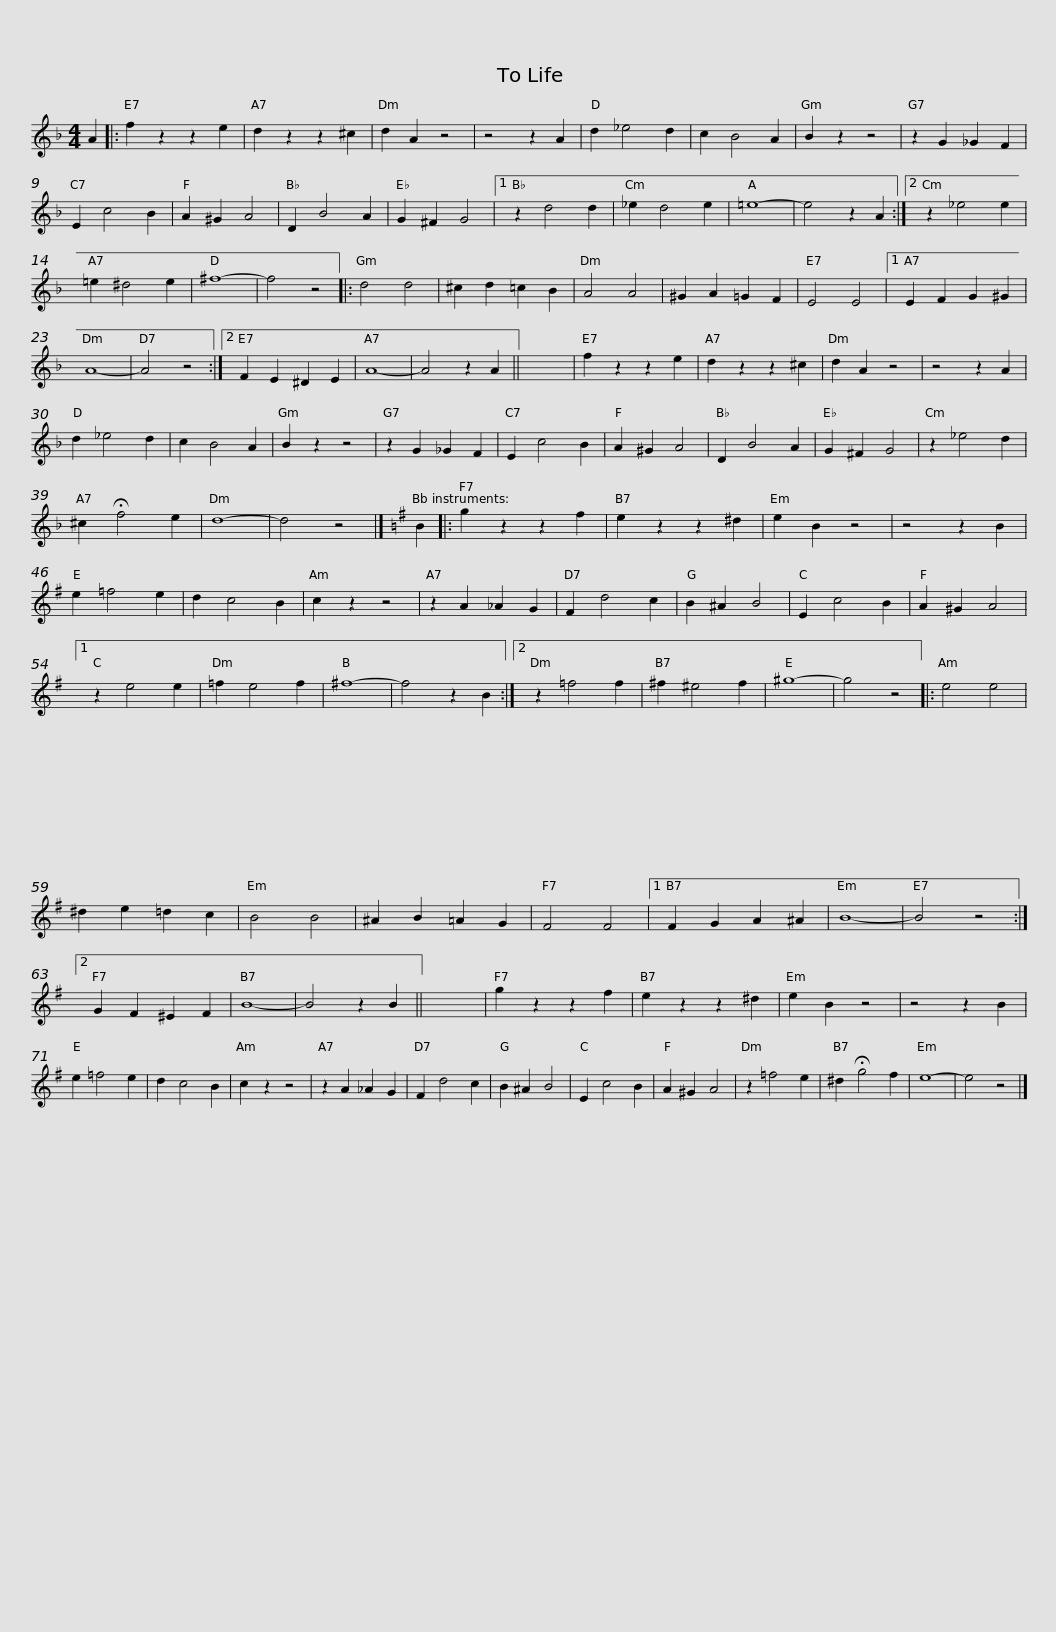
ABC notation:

X:1
L:1/8
M:4/4
I:linebreak $
K:Dmin
V:1 treble
V:1
 A2 |: f2 z2 z2 e2 | d2 z2 z2 ^c2 | d2 A2 z4 | z4 z2 A2 | %5
 d2 _e4 d2 | c2 B4 A2 | B2 z2 z4 | z2 G2 _G2 F2 | E2 c4 B2 | %10
 A2 ^G2 A4 |$ D2 B4 A2 | G2 ^F2 G4 |1 z2 d4 d2 | _e2 d4 e2 | %15
 =e8- | e4 z2 A2 :|2 z2 _e4 e2 | =e2 ^d4 e2 | ^f8- | %20
 f4 z4 |: d4 d4 | ^c2 d2 =c2 B2 |$ A4 A4 | ^G2 A2 =G2 F2 | %25
 E4 E4 |1 E2 F2 G2 ^G2 | A8- | A4 z4 :|2 F2 E2 ^D2 E2 | %30
 A8- | A4 z2 A2 || x8 | f2 z2 z2 e2 | d2 z2 z2 ^c2 |$ %35
 d2 A2 z4 | z4 z2 A2 | d2 _e4 d2 | c2 B4 A2 | B2 z2 z4 | %40
 z2 G2 _G2 F2 | E2 c4 B2 | A2 ^G2 A4 | D2 B4 A2 | G2 ^F2 G4 | %45
 z2 _e4 d2 |$ ^c2 !fermata!f4 e2 | d8- | d4 z4 |][K:Emin] B2 |: %50
 g2 z2 z2 f2 | e2 z2 z2 ^d2 | e2 B2 z4 | z4 z2 B2 | e2 =f4 e2 | %55
 d2 c4 B2 | c2 z2 z4 |$ z2 A2 _A2 G2 | F2 d4 c2 | B2 ^A2 B4 | %60
 E2 c4 B2 | A2 ^G2 A4 |1 z2 e4 e2 | =f2 e4 f2 | ^f8- | %65
 f4 z2 B2 :|2 z2 =f4 f2 | ^f2 ^e4 f2 |$ ^g8- | g4 z4 |: %70
 e4 e4 | ^d2 e2 =d2 c2 | B4 B4 | ^A2 B2 =A2 G2 | F4 F4 |1 %75
 F2 G2 A2 ^A2 | B8- | B4 z4 :|2 G2 F2 ^E2 F2 | B8- |$ %80
 B4 z2 B2 || x8 | g2 z2 z2 f2 | e2 z2 z2 ^d2 | e2 B2 z4 | %85
 z4 z2 B2 | e2 =f4 e2 | d2 c4 B2 | c2 z2 z4 | z2 A2 _A2 G2 | %90
 F2 d4 c2 |$ B2 ^A2 B4 | E2 c4 B2 | A2 ^G2 A4 | z2 =f4 e2 | %95
 ^d2 !fermata!g4 f2 | e8- | e4 z4 |] %98
